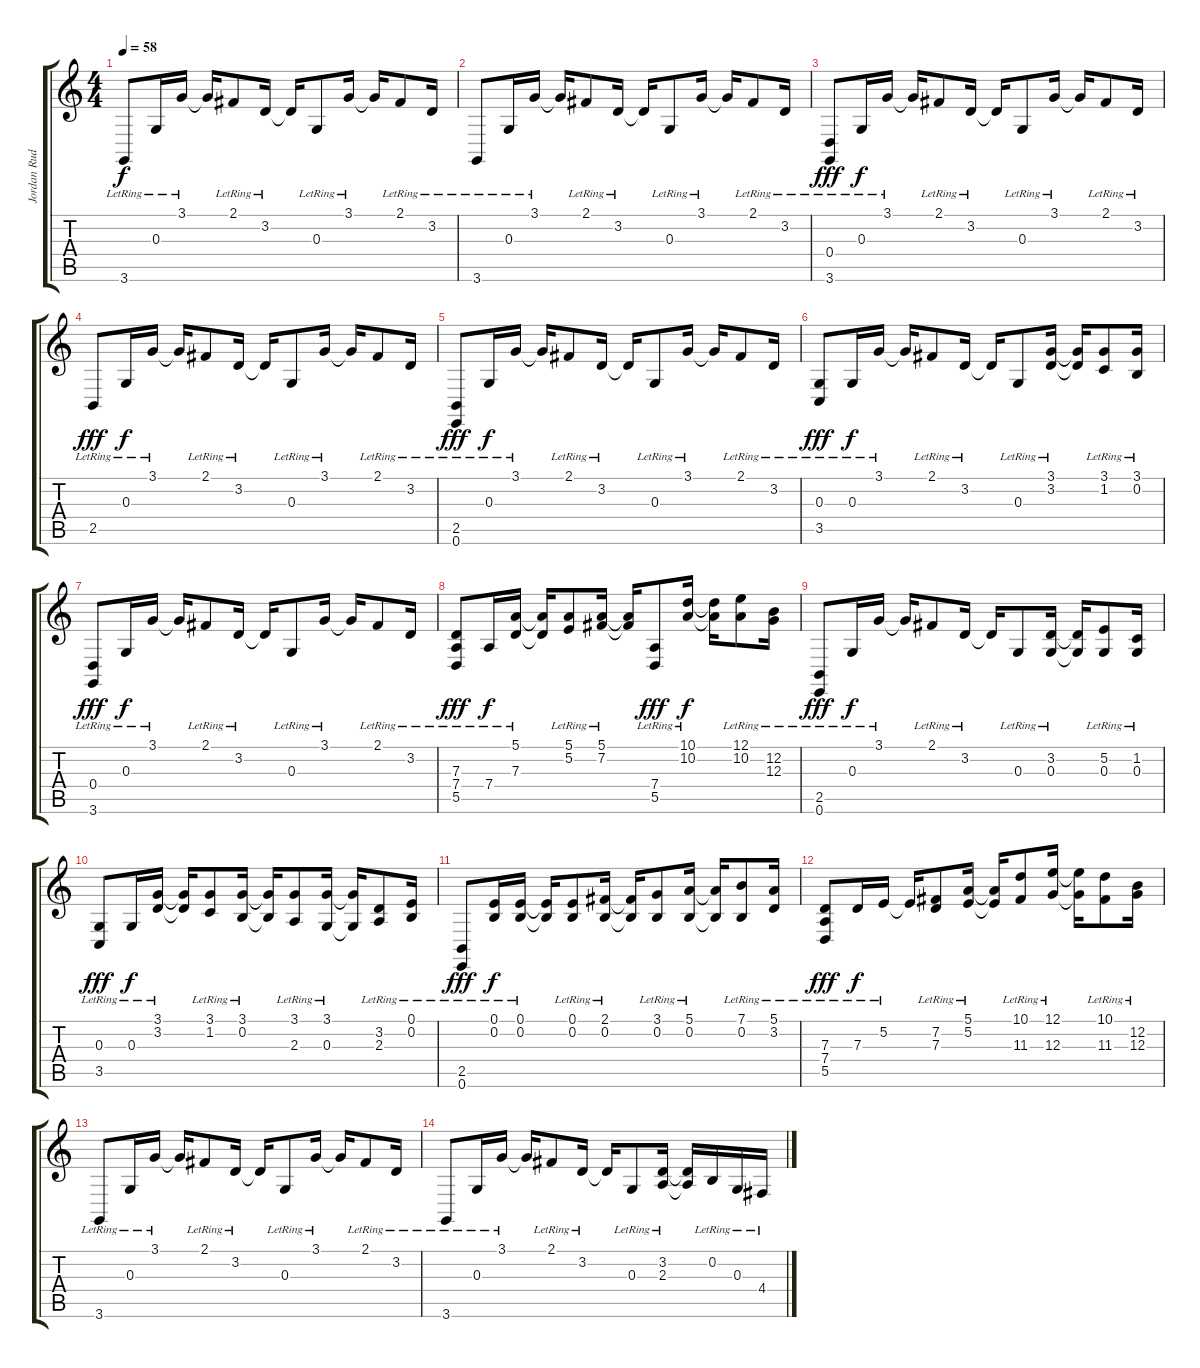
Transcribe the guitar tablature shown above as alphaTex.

\track ("Jordan Rudess" "Jordan Rud") {instrument acousticgrandpiano}
\staff {score tabs}
\tuning (E4 B3 G3 D3 A2 E2) {hide}
\ts (4 4)
\tempo 58
\clef g2
\ks c
3.6{lr}.8{dy f instrument acousticgrandpiano} 0.3{lr}.16 3.1{lr}.16 3.1{t}.16 2.1{lr}.8 3.2{lr}.16 3.2{t}.16 0.3{lr}.8 3.1{lr}.16 3.1{t}.16 2.1{lr}.8 3.2{lr}.16 |
3.6{lr}.8 0.3{lr}.16 3.1{lr}.16 3.1{t}.16 2.1{lr}.8 3.2{lr}.16 3.2{t}.16 0.3{lr}.8 3.1{lr}.16 3.1{t}.16 2.1{lr}.8 3.2{lr}.16 |
(0.4{lr} 3.6{lr}).8{dy fff} 0.3{lr}.16{dy f} 3.1{lr}.16 3.1{t}.16 2.1{lr}.8 3.2{lr}.16 3.2{t}.16 0.3{lr}.8 3.1{lr}.16 3.1{t}.16 2.1{lr}.8 3.2{lr}.16 |
2.5{lr}.8{dy fff} 0.3{lr}.16{dy f} 3.1{lr}.16 3.1{t}.16 2.1{lr}.8 3.2{lr}.16 3.2{t}.16 0.3{lr}.8 3.1{lr}.16 3.1{t}.16 2.1{lr}.8 3.2{lr}.16 |
(2.5{lr} 0.6{lr}).8{dy fff} 0.3{lr}.16{dy f} 3.1{lr}.16 3.1{t}.16 2.1{lr}.8 3.2{lr}.16 3.2{t}.16 0.3{lr}.8 3.1{lr}.16 3.1{t}.16 2.1{lr}.8 3.2{lr}.16 |
(0.3{lr} 3.5{lr}).8{dy fff} 0.3{lr}.16{dy f} 3.1{lr}.16 3.1{t}.16 2.1{lr}.8 3.2{lr}.16 3.2{t}.16 0.3{lr}.8 (3.1{lr} 3.2{lr}).16 (3.1{t} 3.2{t}).16 (3.1{lr} 1.2{lr}).8 (3.1{lr} 0.2{lr}).16 |
(0.4{lr} 3.6{lr}).8{dy fff} 0.3{lr}.16{dy f} 3.1{lr}.16 3.1{t}.16 2.1{lr}.8 3.2{lr}.16 3.2{t}.16 0.3{lr}.8 3.1{lr}.16 3.1{t}.16 2.1{lr}.8 3.2{lr}.16 |
(7.3{lr} 7.4{lr} 5.5{lr}).8{dy fff} 7.4{lr}.16{dy f} (5.1{lr} 7.3{lr}).16 (5.1{t} 7.3{t}).16 (5.1{lr} 5.2{lr}).8 (5.1{lr} 7.2{lr}).16 (5.1{t} 7.2{t}).16 (7.4{lr} 5.5{lr}).8{dy fff} (10.1{lr} 10.2{lr}).16{dy f} (10.1{t} 10.2{t}).16 (12.1{lr} 10.2{lr}).8 (12.2{lr} 12.3{lr}).16 |
(2.5{lr} 0.6{lr}).8{dy fff} 0.3{lr}.16{dy f} 3.1{lr}.16 3.1{t}.16 2.1{lr}.8 3.2{lr}.16 3.2{t}.16 0.3{lr}.8 (3.2{lr} 0.3{lr}).16 (3.2{t} 0.3{t}).16 (5.2{lr} 0.3{lr}).8 (1.2{lr} 0.3{lr}).16 |
(0.3{lr} 3.5{lr}).8{dy fff} 0.3{lr}.16{dy f} (3.1{lr} 3.2{lr}).16 (3.1{t} 3.2{t}).16 (3.1{lr} 1.2{lr}).8 (3.1{lr} 0.2{lr}).16 (3.1{t} 0.2{t}).16 (3.1{lr} 2.3{lr}).8 (3.1{lr} 0.3{lr}).16 (3.1{t} 0.3{t}).16 (3.2{lr} 2.3{lr}).8 (0.1{lr} 0.2{lr}).16 |
(2.5{lr} 0.6{lr}).8{dy fff} (0.1{lr} 0.2{lr}).16{dy f} (0.1{lr} 0.2{lr}).16 (0.1{t} 0.2{t}).16 (0.1{lr} 0.2{lr}).8 (2.1{lr} 0.2{lr}).16 (2.1{t} 0.2{t}).16 (3.1{lr} 0.2{lr}).8 (5.1{lr} 0.2{lr}).16 (5.1{t} 0.2{t}).16 (7.1{lr} 0.2{lr}).8 (5.1{lr} 3.2{lr}).16 |
(7.3{lr} 7.4{lr} 5.5{lr}).8{dy fff} 7.3{lr}.16{dy f} 5.2{lr}.16 5.2{t}.16 (7.2{lr} 7.3{lr}).8 (5.1{lr} 5.2{lr}).16 (5.1{t} 5.2{t}).16 (10.1{lr} 11.3{lr}).8 (12.1{lr} 12.3{lr}).16 (12.1{t} 12.3{t}).16 (10.1{lr} 11.3{lr}).8 (12.2{lr} 12.3{lr}).16 |
3.6{lr}.8 0.3{lr}.16 3.1{lr}.16 3.1{t}.16 2.1{lr}.8 3.2{lr}.16 3.2{t}.16 0.3{lr}.8 3.1{lr}.16 3.1{t}.16 2.1{lr}.8 3.2{lr}.16 |
3.6{lr}.8 0.3{lr}.16 3.1{lr}.16 3.1{t}.16 2.1{lr}.8 3.2{lr}.16 3.2{t}.16 0.3{lr}.8 (3.2{lr} 2.3{lr}).16 (3.2{t} 2.3{t}).16 0.2{lr}.16 0.3{lr}.16 4.4{lr}.16
